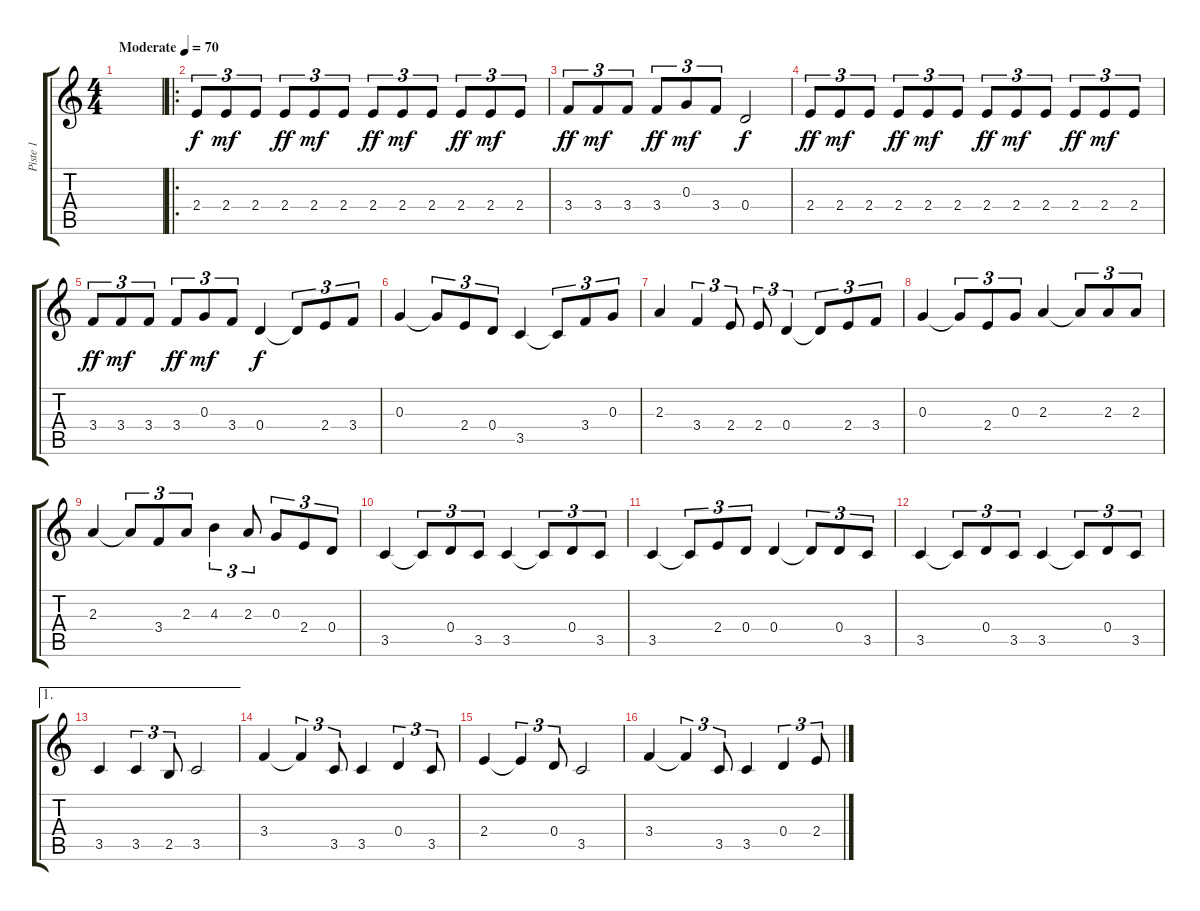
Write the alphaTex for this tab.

\track ("Piste 1" "Piste 1") {instrument acousticguitarsteel}
\staff {score tabs}
\tuning (E4 B3 G3 D3 A2 E2) {hide}
\ts (4 4)
\tempo (70 "Moderate")
\clef g2
\ks c
|
\ro
2.4.8{tu (3 2)} 2.4.8{tu (3 2) dy mf} 2.4.8{tu (3 2)} 2.4.8{tu (3 2) dy ff} 2.4.8{tu (3 2) dy mf} 2.4.8{tu (3 2)} 2.4.8{tu (3 2) dy ff} 2.4.8{tu (3 2) dy mf} 2.4.8{tu (3 2)} 2.4.8{tu (3 2) dy ff} 2.4.8{tu (3 2) dy mf} 2.4.8{tu (3 2)} |
3.4.8{tu (3 2) dy ff} 3.4.8{tu (3 2) dy mf} 3.4.8{tu (3 2)} 3.4.8{tu (3 2) dy ff} 0.3.8{tu (3 2) dy mf} 3.4.8{tu (3 2)} 0.4.2{dy f} |
2.4.8{tu (3 2) dy ff} 2.4.8{tu (3 2) dy mf} 2.4.8{tu (3 2)} 2.4.8{tu (3 2) dy ff} 2.4.8{tu (3 2) dy mf} 2.4.8{tu (3 2)} 2.4.8{tu (3 2) dy ff} 2.4.8{tu (3 2) dy mf} 2.4.8{tu (3 2)} 2.4.8{tu (3 2) dy ff} 2.4.8{tu (3 2) dy mf} 2.4.8{tu (3 2)} |
3.4.8{tu (3 2) dy ff} 3.4.8{tu (3 2) dy mf} 3.4.8{tu (3 2)} 3.4.8{tu (3 2) dy ff} 0.3.8{tu (3 2) dy mf} 3.4.8{tu (3 2)} 0.4.4{dy f} 0.4{t}.8{tu (3 2)} 2.4.8{tu (3 2)} 3.4.8{tu (3 2)} |
0.3.4 0.3{t}.8{tu (3 2)} 2.4.8{tu (3 2)} 0.4.8{tu (3 2)} 3.5.4 3.5{t}.8{tu (3 2)} 3.4.8{tu (3 2)} 0.3.8{tu (3 2)} |
2.3.4 3.4.4{tu (3 2)} 2.4.8{tu (3 2)} 2.4.8{tu (3 2)} 0.4.4{tu (3 2)} 0.4{t}.8{tu (3 2)} 2.4.8{tu (3 2)} 3.4.8{tu (3 2)} |
0.3.4 0.3{t}.8{tu (3 2)} 2.4.8{tu (3 2)} 0.3.8{tu (3 2)} 2.3.4 2.3{t}.8{tu (3 2)} 2.3.8{tu (3 2)} 2.3.8{tu (3 2)} |
2.3.4 2.3{t}.8{tu (3 2)} 3.4.8{tu (3 2)} 2.3.8{tu (3 2)} 4.3.4{tu (3 2)} 2.3.8{tu (3 2)} 0.3.8{tu (3 2)} 2.4.8{tu (3 2)} 0.4.8{tu (3 2)} |
3.5.4 3.5{t}.8{tu (3 2)} 0.4.8{tu (3 2)} 3.5.8{tu (3 2)} 3.5.4 3.5{t}.8{tu (3 2)} 0.4.8{tu (3 2)} 3.5.8{tu (3 2)} |
3.5.4 3.5{t}.8{tu (3 2)} 2.4.8{tu (3 2)} 0.4.8{tu (3 2)} 0.4.4 0.4{t}.8{tu (3 2)} 0.4.8{tu (3 2)} 3.5.8{tu (3 2)} |
3.5.4 3.5{t}.8{tu (3 2)} 0.4.8{tu (3 2)} 3.5.8{tu (3 2)} 3.5.4 3.5{t}.8{tu (3 2)} 0.4.8{tu (3 2)} 3.5.8{tu (3 2)} |
\ae 1
3.5.4 3.5.4{tu (3 2)} 2.5.8{tu (3 2)} 3.5.2 |
3.4.4 3.4{t}.4{tu (3 2)} 3.5.8{tu (3 2)} 3.5.4 0.4.4{tu (3 2)} 3.5.8{tu (3 2)} |
2.4.4 2.4{t}.4{tu (3 2)} 0.4.8{tu (3 2)} 3.5.2 |
3.4.4 3.4{t}.4{tu (3 2)} 3.5.8{tu (3 2)} 3.5.4 0.4.4{tu (3 2)} 2.4.8{tu (3 2)}
